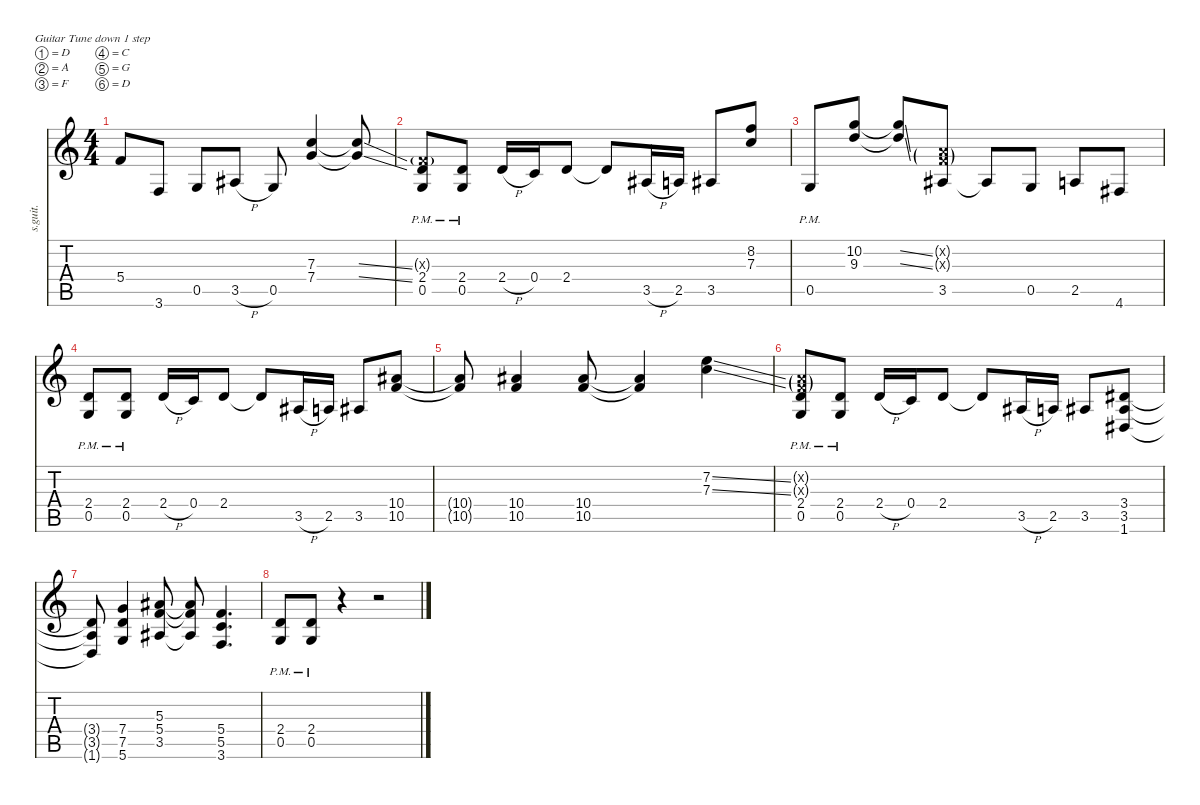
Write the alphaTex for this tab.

\defaultSystemsLayout 4
\hideDynamics
\bracketExtendMode nobrackets
\track ("Aether - Rhythm" "s.guit.") {instrument distortionguitar}
\staff {score tabs}
\tuning (D4 A3 F3 C3 G2 D2)
\ts (4 4)
\tempo (88 hide)
\clef g2
\ks c
5.4{t}.8{dy f} 3.6.8 0.5.8 3.5{h acc #}.8 0.5.8 (7.3 7.4).4 (7.3{ss t} 7.4{ss t}).8 |
(0.3{g pm x} 2.4{pm} 0.5{pm}).8 (2.4{pm} 0.5{pm}).8 2.4{h}.16 0.4.16 2.4.8 2.4{t}.8 3.5{h acc #}.16 2.5.16 3.5{acc #}.8 (8.2 7.3).8 |
0.5{pm}.8 (10.2 9.3).8 (10.2{ss t} 9.3{ss t}).8 (0.2{g x} 0.3{g x} 3.5{acc #}).8 3.5{t acc #}.8 0.5.8 2.5.8 4.6{acc #}.8 |
(2.4{pm} 0.5{pm}).8 (2.4{pm} 0.5{pm}).8 2.4{h}.16 0.4.16 2.4.8 2.4{t}.8 3.5{h acc #}.16 2.5.16 3.5{acc #}.8 (10.4{acc #} 10.5).8 |
(10.4{t acc #} 10.5{t}).8 (10.4{acc #} 10.5).4 (10.4{acc #} 10.5).8 (10.4{t acc #} 10.5{t}).4 (7.2{ss} 7.3{ss}).4 |
(0.2{g pm x} 0.3{g pm x} 2.4{pm} 0.5{pm}).8 (2.4{pm} 0.5{pm}).8 2.4{h}.16 0.4.16 2.4.8 2.4{t}.8 3.5{h acc #}.16 2.5.16 3.5{acc #}.8 (3.4{acc #} 3.5{acc #} 1.6{acc #}).8 |
(3.4{t acc #} 3.5{t acc #} 1.6{t acc #}).8 (7.4 7.5 5.6).4 (5.3{acc #} 5.4 3.5{acc #}).8 (5.3{t acc #} 5.4{t} 3.5{t acc #}).8 (5.4 5.5 3.6).4{d} |
(2.4{pm} 0.5{pm}).8 (2.4{pm} 0.5{pm}).8 r.4 r.2
